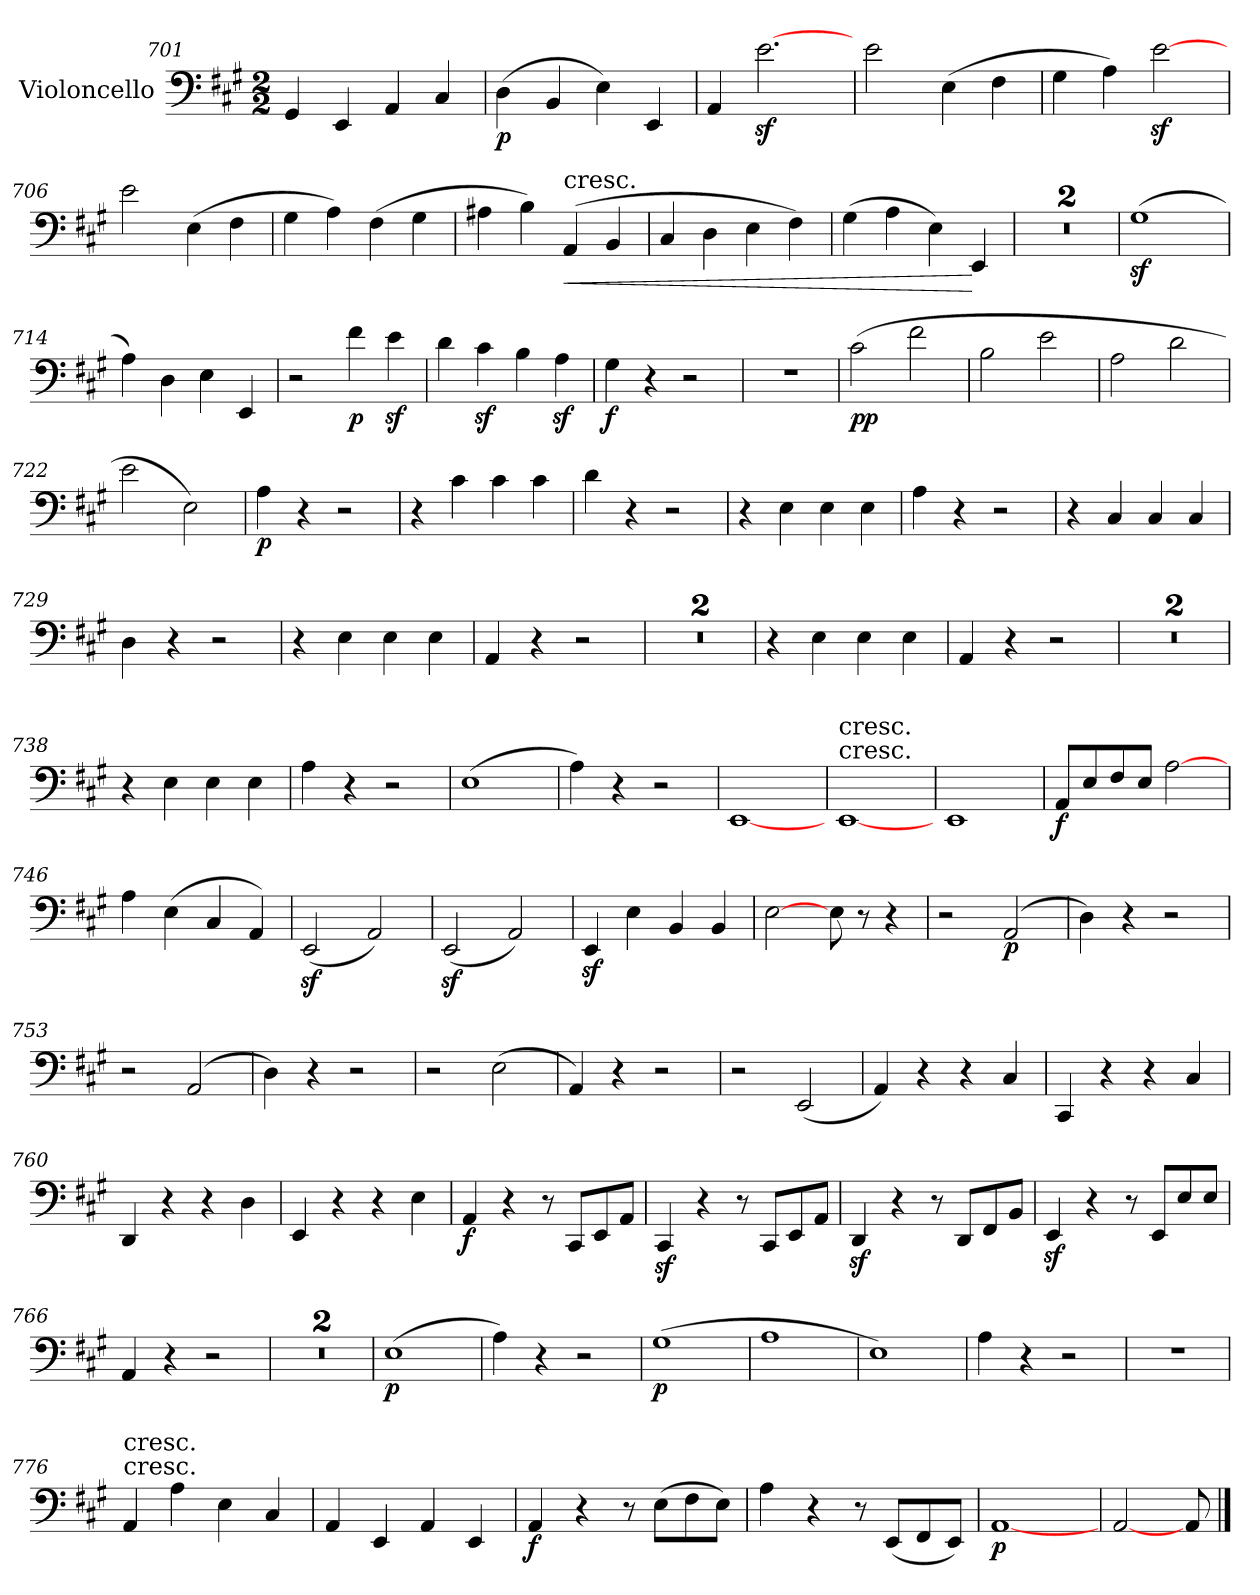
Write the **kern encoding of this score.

**kern	**dynam
*part1	*part1
*staff1	*staff1
*I"Violoncello	*
*I'Vc	*
*clefF4	*
*k[f#c#g#]	*
*A:	*
*M2/2	*
=701	=701
4GG#	.
4EE	.
4AA	.
4C#	.
=702	=702
(4D	p
4BB	.
4E)	.
4EE	.
=703	=703
4AA	.
[2.ez	.
=704	=704
2e	.
(4E	.
4F#	.
=705	=705
4G#	.
4A)	.
[2ez	.
=706	=706
2e	.
(4E	.
4F#	.
=707	=707
4G#	.
4A)	.
(4F#	.
4G#	.
=708	=708
4A#X	.
4B)	.
!LO:TX:a:t=cresc.	!
!	!LO:HP:b
(4AA	<
4BB	.
=709	=709
4C#	.
4D	.
4E	.
4F#)	.
=710	=710
(4G#	.
4A	.
4E)	.
4EE	[
=711	=711
1r	.
=712	=712
1r	.
=713	=713
(1G#z	.
=714	=714
4A)	.
4D	.
4E	.
4EE	.
=715	=715
2r	.
4f#	p
4ez	.
=716	=716
4d	.
4c#z	.
4B	.
4Az	.
=717	=717
4G#	f
4r	.
2r	.
=718	=718
1r	.
=719	=719
(2c#	pp
2f#	.
=720	=720
2B	.
2e	.
=721	=721
2A	.
2d	.
=722	=722
2e	.
2E)	.
=723	=723
4A	p
4r	.
2r	.
=724	=724
4r	.
4c#	.
4c#	.
4c#	.
=725	=725
4d	.
4r	.
2r	.
=726	=726
4r	.
4E	.
4E	.
4E	.
=727	=727
4A	.
4r	.
2r	.
=728	=728
4r	.
4C#	.
4C#	.
4C#	.
=729	=729
4D	.
4r	.
2r	.
=730	=730
4r	.
4E	.
4E	.
4E	.
=731	=731
4AA	.
4r	.
2r	.
=732	=732
1r	.
=733	=733
1r	.
=734	=734
4r	.
4E	.
4E	.
4E	.
=735	=735
4AA	.
4r	.
2r	.
=736	=736
1r	.
=737	=737
1r	.
=738	=738
4r	.
4E	.
4E	.
4E	.
=739	=739
4A	.
4r	.
2r	.
=740	=740
(1E	.
=741	=741
4A)	.
4r	.
2r	.
=742	=742
[1EE	.
=743	=743
!LO:TX:t=cresc.	!
!LO:TX:a:t=cresc.	!
[1EE	.
=744	=744
1EE	.
=745	=745
8AA/L	f
8E/	.
8F#/	.
8E/J	.
[2A	.
=746	=746
4A	.
(4E	.
4C#	.
4AA)	.
=747	=747
(2EEz	.
2AA)	.
=748	=748
(2EEz	.
2AA)	.
=749	=749
4EEz	.
4E	.
4BB	.
4BB	.
=750	=750
[2E	.
8E	.
8r	.
4r	.
=751	=751
2r	.
(2AA	p
=752	=752
4D)	.
4r	.
2r	.
=753	=753
2r	.
(2AA	.
=754	=754
4D)	.
4r	.
2r	.
=755	=755
2r	.
(2E	.
=756	=756
4AA)	.
4r	.
2r	.
=757	=757
2r	.
(2EE	.
=758	=758
4AA)	.
4r	.
4r	.
4C#	.
=759	=759
4CC#	.
4r	.
4r	.
4C#	.
=760	=760
4DD	.
4r	.
4r	.
4D	.
=761	=761
4EE	.
4r	.
4r	.
4E	.
=762	=762
4AA	f
4r	.
8r	.
8CC#/L	.
8EE/	.
8AA/J	.
=763	=763
4CC#z	.
4r	.
8r	.
8CC#/L	.
8EE/	.
8AA/J	.
=764	=764
4DDz	.
4r	.
8r	.
8DD/L	.
8FF#/	.
8BB/J	.
=765	=765
4EEz	.
4r	.
8r	.
8EE/L	.
8E/	.
8E/J	.
=766	=766
4AA	.
4r	.
2r	.
=767	=767
1r	.
=768	=768
1r	.
=769	=769
(1E	p
=770	=770
4A)	.
4r	.
2r	.
=771	=771
(1G#	p
=772	=772
1A	.
=773	=773
1E)	.
=774	=774
4A	.
4r	.
2r	.
=775	=775
1r	.
=776	=776
!LO:TX:t=cresc.	!
!LO:TX:a:t=cresc.	!
4AA	.
4A	.
4E	.
4C#	.
=777	=777
4AA	.
4EE	.
4AA	.
4EE	.
=778	=778
4AA	f
4r	.
8r	.
(8E\L	.
8F#\	.
8E\J)	.
=779	=779
4A	.
4r	.
8r	.
(8EE/L	.
8FF#/	.
8EE/J)	.
=780	=780
[1AA	p
=781	=781
[2AA	.
8AA	.
==	==
*-	*-
